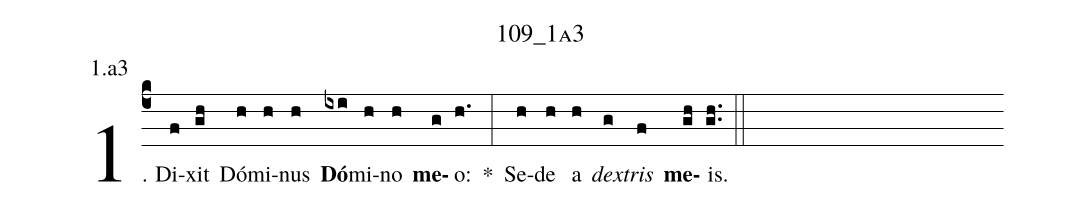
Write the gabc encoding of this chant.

name: 109_1a3;
annotation: 1.a3;
%%
(c4)1. Di(f)xit(gh) Dó(h)mi(h)nus(h) <b>Dó</b>(ixi)mi(h)no(h) <b>me</b>(g)o:(h.) *(:) Se(h)de(h) a(h) <i>dex</i>(g)<i>tris</i>(f) <b>me</b>(gh)is.(gh..) (::)


%E(h) u(h) o(g) u(f) a(gh) e.(gh..) (::)
